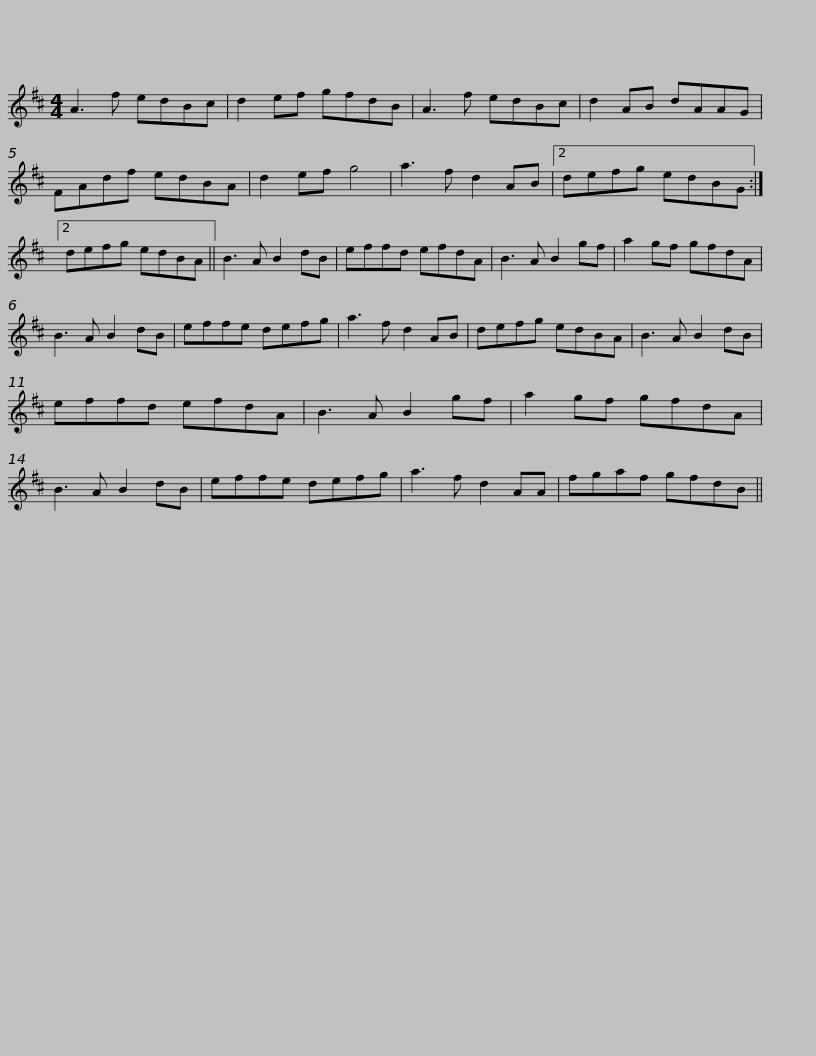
X:1
L:1/8
M:4/4
I:linebreak $
K:D
V:1 treble
V:1
 A3 f edBc | d2 ef gfdB | A3 f edBc | d2 AB dAAG | FAdf edBA | %5
 d2 ef g4 |$ a3 f d2 AB |2 defg edBG :|2 defg edBA || B3 A B2 dB | %10
 effd efdA | B3 A B2 gf |$ a2 gf gfdA | B3 A B2 dB | effe defg | %15
 a3 f d2 AB | defg edBA | B3 A B2 dB |$ effd efdA | B3 A B2 gf | %20
 a2 gf gfdA | B3 A B2 dB | effe defg | a3 f d2 AA |$ fgaf gfdB || %25
